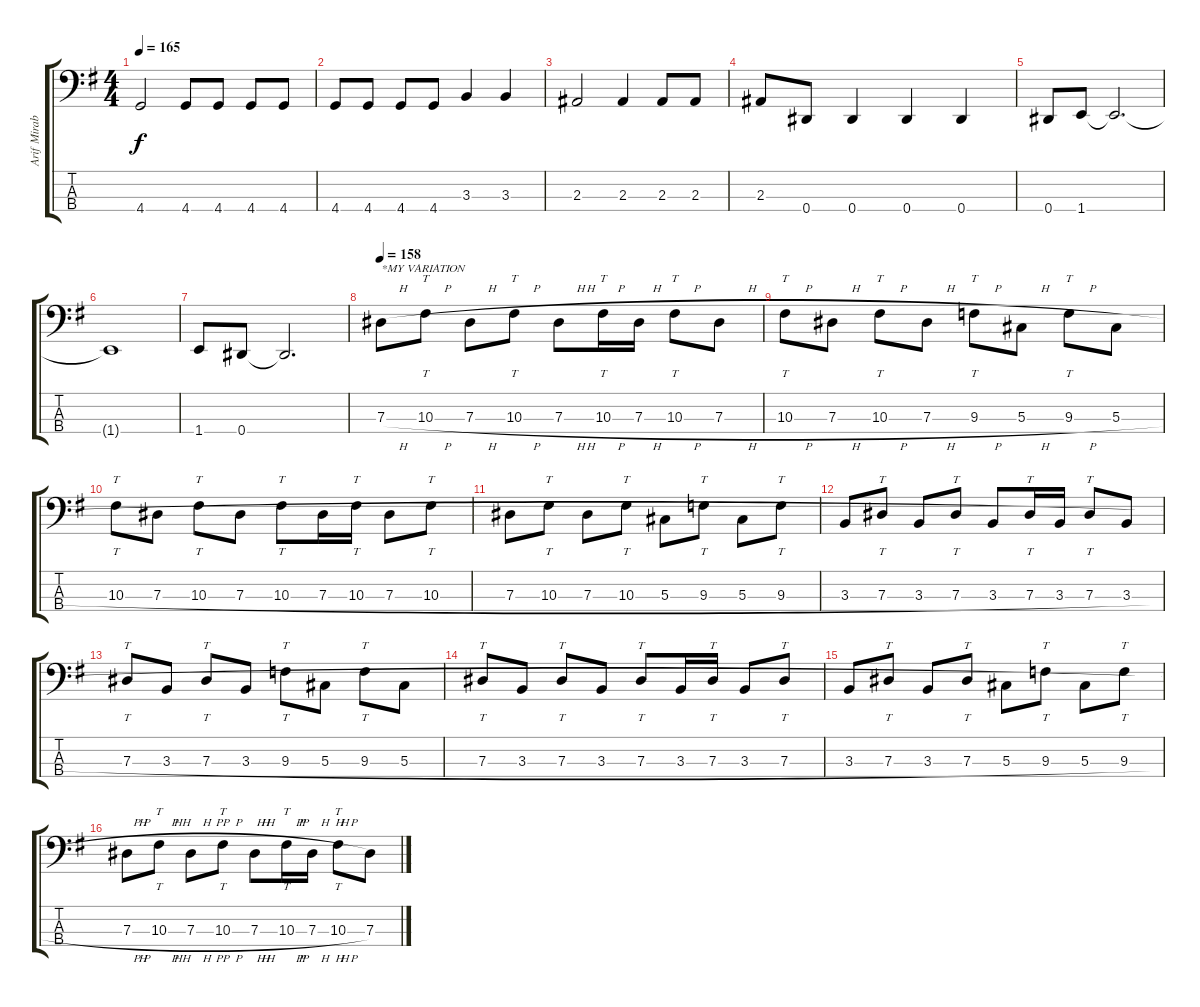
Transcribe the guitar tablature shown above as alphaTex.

\track ("Arif Mirabdolbaghi" "Arif Mirab") {instrument electricbassfinger}
\staff {score tabs}
\tuning (Gb2 Db2 Ab1 Eb1) {hide}
\ts (4 4)
\tempo 165
\clef f4
\ks g
4.4.2{dy f} 4.4.8 4.4.8 4.4.8 4.4.8 |
4.4.8 4.4.8 4.4.8 4.4.8 3.3.4 3.3.4 |
2.3.2 2.3.4 2.3.8 2.3.8 |
2.3.8 0.4.8 0.4.4 0.4.4 0.4.4 |
0.4.8 1.4.8 1.4{t}.2{d} |
1.4{t}.1 |
1.4.8 0.4.8 0.4{t}.2{d} |
\tempo 158
7.3{h}.8{txt "*MY VARIATION"} 10.3{h}.8{tt} 7.3{h}.8 10.3{h}.8{tt} 7.3{h}.8 10.3{h}.16{tt} 7.3{h}.16 10.3{h}.8{tt} 7.3{h}.8 |
10.3{h}.8{tt} 7.3{h}.8 10.3{h}.8{tt} 7.3{h}.8 9.3{h}.8{tt} 5.3{h}.8 9.3{h}.8{tt} 5.3{h}.8 |
10.3{h}.8{tt} 7.3{h}.8 10.3{h}.8{tt} 7.3{h}.8 10.3{h}.8{tt} 7.3{h}.16 10.3{h}.16{tt} 7.3{h}.8 10.3{h}.8{tt} |
7.3{h}.8 10.3{h}.8{tt} 7.3{h}.8 10.3{h}.8{tt} 5.3{h}.8 9.3{h}.8{tt} 5.3{h}.8 9.3{h}.8{tt} |
3.3{h}.8 7.3{h}.8{tt} 3.3{h}.8 7.3{h}.8{tt} 3.3{h}.8 7.3{h}.16{tt} 3.3{h}.16 7.3{h}.8{tt} 3.3{h}.8 |
7.3{h}.8{tt} 3.3{h}.8 7.3{h}.8{tt} 3.3{h}.8 9.3{h}.8{tt} 5.3{h}.8 9.3{h}.8{tt} 5.3{h}.8 |
7.3{h}.8{tt} 3.3{h}.8 7.3{h}.8{tt} 3.3{h}.8 7.3{h}.8{tt} 3.3{h}.16 7.3{h}.16{tt} 3.3{h}.8 7.3{h}.8{tt} |
3.3{h}.8 7.3{h}.8{tt} 3.3{h}.8 7.3{h}.8{tt} 5.3{h}.8 9.3{h}.8{tt} 5.3{h}.8 9.3{h}.8{tt} |
7.3{h}.8 10.3{h}.8{tt} 7.3{h}.8 10.3{h}.8{tt} 7.3{h}.8 10.3{h}.16{tt} 7.3{h}.16 10.3{h}.8{tt} 7.3{h}.8
